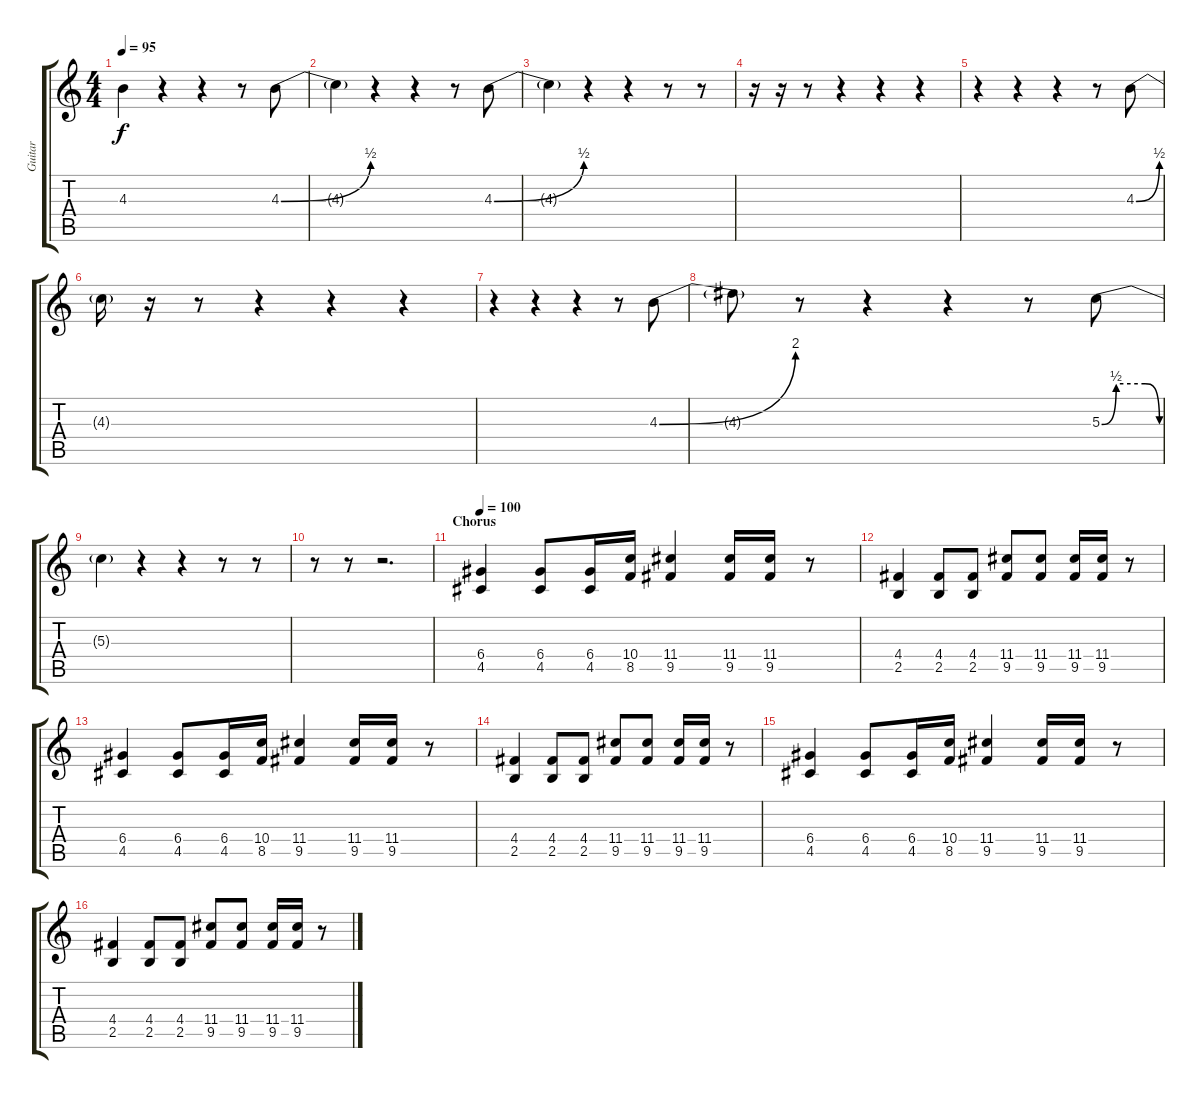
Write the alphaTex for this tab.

\track ("Guitar" "Guitar") {instrument distortionguitar}
\staff {score tabs}
\tuning (E4 B3 G3 D3 A2 E2) {hide}
\ts (4 4)
\tempo 95
\clef g2
\ks c
4.3{t}.4{dy f} r.4 r.4 r.8 4.3{be (bend 0 0 60 2)}.8 |
4.3{t}.4 r.4 r.4 r.8 4.3{be (bend 0 0 60 2)}.8 |
4.3{t}.4 r.4 r.4 r.8 r.8 |
r.16 r.16 r.8 r.4 r.4 r.4 |
r.4 r.4 r.4 r.8 4.3{be (bend 0 0 60 2)}.8 |
4.3{t}.16 r.16 r.8 r.4 r.4 r.4 |
r.4 r.4 r.4 r.8 4.3{be (bend 0 0 60 8)}.8 |
4.3{t}.8 r.8 r.4 r.4 r.8 5.3{be (custom 0 0 15 2 30 2 45 2 60 0)}.8 |
5.3{t}.4 r.4 r.4 r.8 r.8 |
r.8 r.8 r.2{d} |
\section ("" "Chorus")
\tempo 100
(6.4 4.5).4{balance 8 instrument distortionguitar} (6.4 4.5).8 (6.4 4.5).16 (10.4 8.5).16 (11.4 9.5).4 (11.4 9.5).16 (11.4 9.5).16 r.8 |
(4.4 2.5).4 (4.4 2.5).8 (4.4 2.5).8 (11.4 9.5).8 (11.4 9.5).8 (11.4 9.5).16 (11.4 9.5).16 r.8 |
(6.4 4.5).4 (6.4 4.5).8 (6.4 4.5).16 (10.4 8.5).16 (11.4 9.5).4 (11.4 9.5).16 (11.4 9.5).16 r.8 |
(4.4 2.5).4 (4.4 2.5).8 (4.4 2.5).8 (11.4 9.5).8 (11.4 9.5).8 (11.4 9.5).16 (11.4 9.5).16 r.8 |
(6.4 4.5).4 (6.4 4.5).8 (6.4 4.5).16 (10.4 8.5).16 (11.4 9.5).4 (11.4 9.5).16 (11.4 9.5).16 r.8 |
(4.4 2.5).4 (4.4 2.5).8 (4.4 2.5).8 (11.4 9.5).8 (11.4 9.5).8 (11.4 9.5).16 (11.4 9.5).16 r.8
